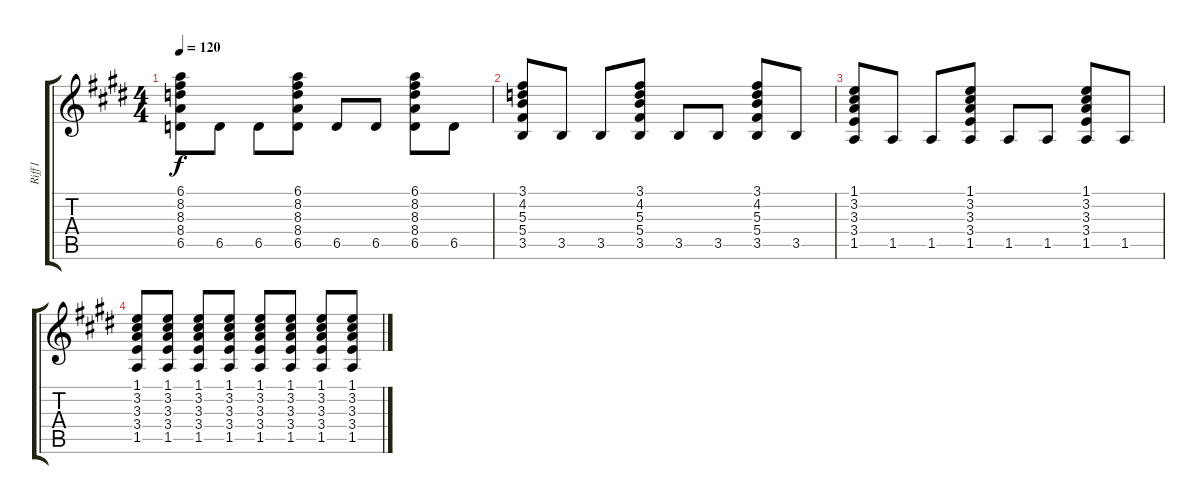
\track ("Riff1" "Riff1") {instrument distortionguitar}
\staff {score tabs}
\tuning (Eb4 Bb3 Gb3 Db3 Ab2 Eb2) {hide}
\ts (4 4)
\tempo 120
\clef g2
\ks e
(6.1 8.2 8.3 8.4 6.5).8{dy f} 6.5.8 6.5.8 (6.1 8.2 8.3 8.4 6.5).8 6.5.8 6.5.8 (6.1 8.2 8.3 8.4 6.5).8 6.5.8 |
(3.1 4.2 5.3 5.4 3.5).8 3.5.8 3.5.8 (3.1 4.2 5.3 5.4 3.5).8 3.5.8 3.5.8 (3.1 4.2 5.3 5.4 3.5).8 3.5.8 |
(1.1 3.2 3.3 3.4 1.5).8 1.5.8 1.5.8 (1.1 3.2 3.3 3.4 1.5).8 1.5.8 1.5.8 (1.1 3.2 3.3 3.4 1.5).8 1.5.8 |
(1.1 3.2 3.3 3.4 1.5).8 (1.1 3.2 3.3 3.4 1.5).8 (1.1 3.2 3.3 3.4 1.5).8 (1.1 3.2 3.3 3.4 1.5).8 (1.1 3.2 3.3 3.4 1.5).8 (1.1 3.2 3.3 3.4 1.5).8 (1.1 3.2 3.3 3.4 1.5).8 (1.1 3.2 3.3 3.4 1.5).8
